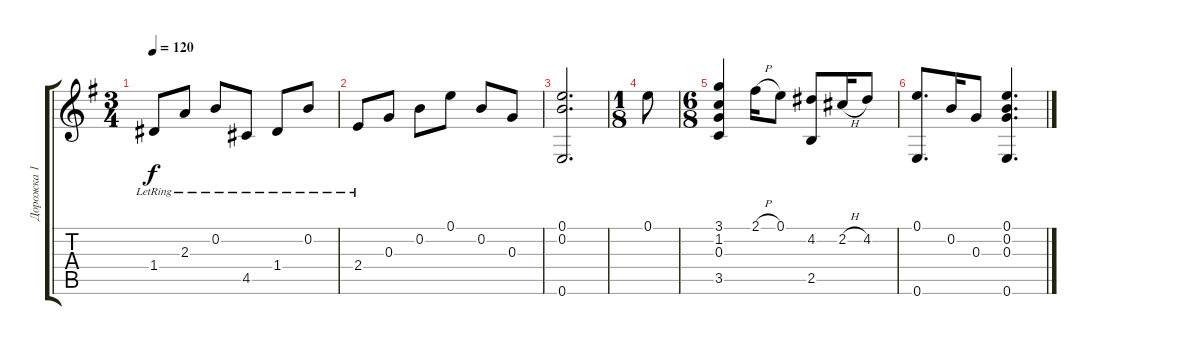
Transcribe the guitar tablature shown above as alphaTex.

\track ("Дорожка 1" "Дорожка 1") {instrument acousticguitarsteel}
\staff {score tabs}
\tuning (E4 B3 G3 D3 A2 E2) {hide}
\ts (3 4)
\tempo 120
\clef g2
\ks g
1.4{lr}.8{dy f} 2.3{lr}.8 0.2{lr}.8 4.5{lr}.8 1.4{lr}.8 0.2{lr}.8 |
2.4{lr}.8 0.3.8 0.2.8 0.1.8 0.2.8 0.3.8 |
(0.1 0.2 0.6).2{d} |
\ts (1 8)
0.1.8 |
\ts (6 8)
(3.1 1.2 0.3 3.5).4 2.1{h}.16 0.1.8 (4.2 2.5).8 2.2{h}.16 4.2.8 |
(0.1 0.6).8{d} 0.2.16 0.3.8 (0.1 0.2 0.3 0.6).4{d}
